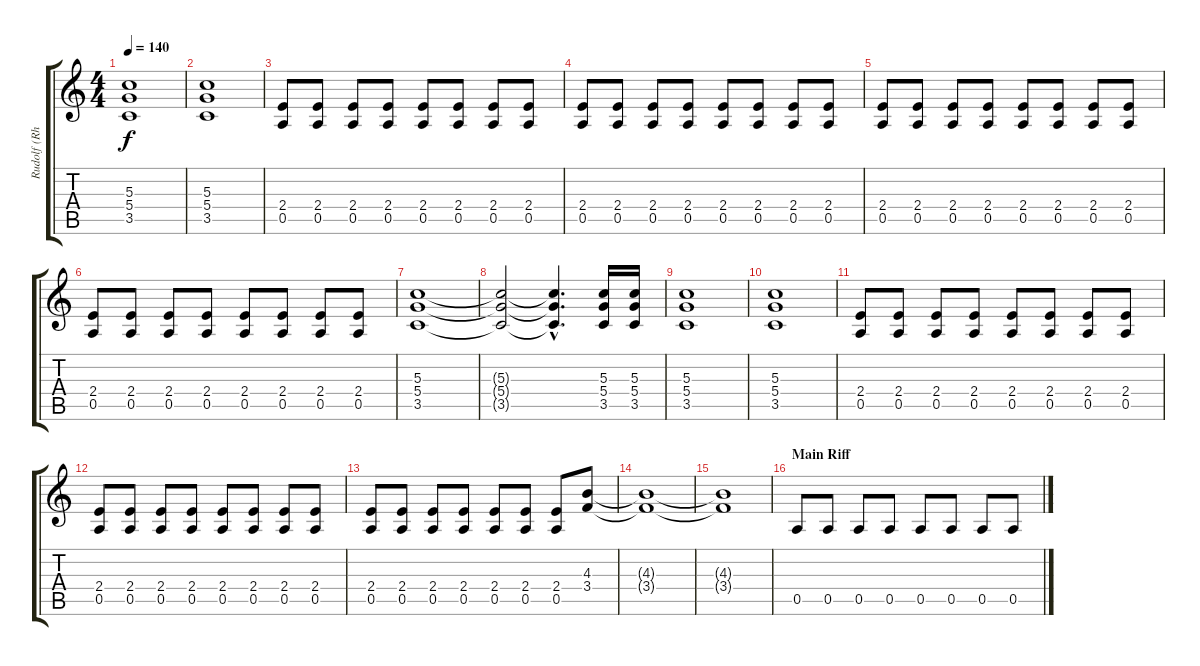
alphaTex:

\track ("Rudolf (Rhythm)" "Rudolf (Rh") {instrument overdrivenguitar}
\staff {score tabs}
\tuning (E4 B3 G3 D3 A2 E2) {hide}
\ts (4 4)
\tempo 140
\clef g2
\ks c
(5.3 5.4 3.5).1{dy f} |
(5.3 5.4 3.5).1 |
(2.4 0.5).8 (2.4 0.5).8 (2.4 0.5).8 (2.4 0.5).8 (2.4 0.5).8 (2.4 0.5).8 (2.4 0.5).8 (2.4 0.5).8 |
(2.4 0.5).8 (2.4 0.5).8 (2.4 0.5).8 (2.4 0.5).8 (2.4 0.5).8 (2.4 0.5).8 (2.4 0.5).8 (2.4 0.5).8 |
(2.4 0.5).8 (2.4 0.5).8 (2.4 0.5).8 (2.4 0.5).8 (2.4 0.5).8 (2.4 0.5).8 (2.4 0.5).8 (2.4 0.5).8 |
(2.4 0.5).8 (2.4 0.5).8 (2.4 0.5).8 (2.4 0.5).8 (2.4 0.5).8 (2.4 0.5).8 (2.4 0.5).8 (2.4 0.5).8 |
(5.3 5.4 3.5).1 |
(5.3{t} 5.4{t} 3.5{t}).2 (5.3{hac t} 5.4{hac t} 3.5{hac t}).4{d} (5.3 5.4 3.5).16 (5.3 5.4 3.5).16 |
(5.3 5.4 3.5).1 |
(5.3 5.4 3.5).1 |
(2.4 0.5).8 (2.4 0.5).8 (2.4 0.5).8 (2.4 0.5).8 (2.4 0.5).8 (2.4 0.5).8 (2.4 0.5).8 (2.4 0.5).8 |
(2.4 0.5).8 (2.4 0.5).8 (2.4 0.5).8 (2.4 0.5).8 (2.4 0.5).8 (2.4 0.5).8 (2.4 0.5).8 (2.4 0.5).8 |
(2.4 0.5).8 (2.4 0.5).8 (2.4 0.5).8 (2.4 0.5).8 (2.4 0.5).8 (2.4 0.5).8 (2.4 0.5).8 (4.3 3.4).8 |
(4.3{t} 3.4{t}).1 |
(4.3{t} 3.4{t}).1 |
\section ("" "Main Riff")
0.5.8 0.5.8 0.5.8 0.5.8 0.5.8 0.5.8 0.5.8 0.5.8
